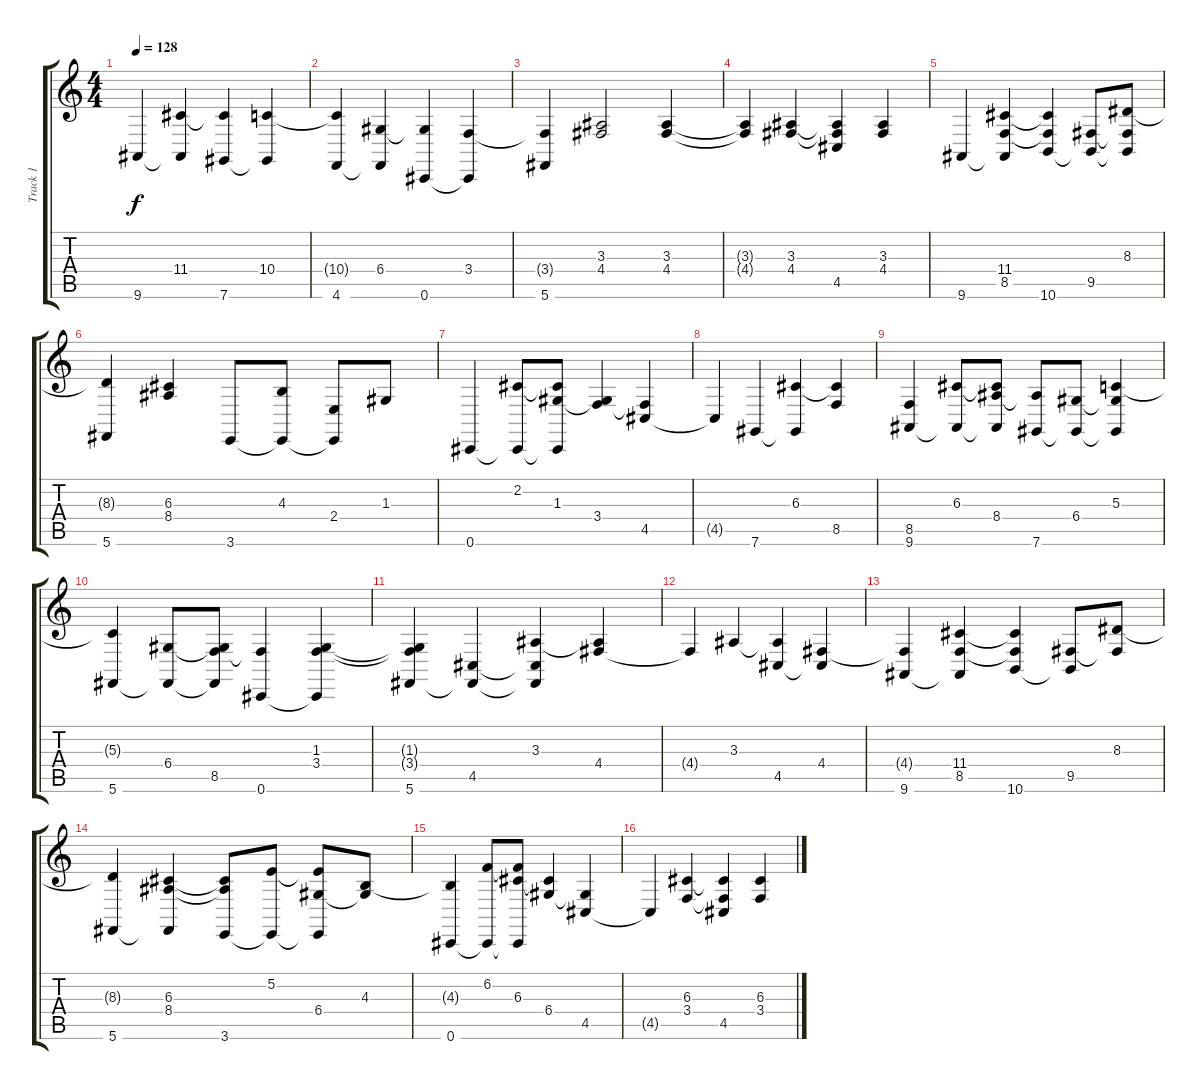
\track ("Track 1" "Track 1") {instrument orchestralharp}
\staff {score tabs}
\tuning (E4 B3 G3 D3 A2 Db2) {hide}
\ts (4 4)
\tempo 128
\clef g2
\ks c
9.6.4{dy f} (11.4 9.6{t}).4 (11.4{t} 7.6).4 (10.4 7.6{t}).4 |
(10.4{t} 4.6).4 (6.4 4.6{t}).4 (6.4{t} 0.6).4 (3.4 0.6{t}).4 |
(3.4{t} 5.6).4 (3.3 4.4).2 (3.3 4.4).4 |
(3.3{t} 4.4{t}).4 (3.3 4.4).4 (3.3{t} 4.4{t} 4.5).4 (3.3 4.4).4 |
9.6.4 (11.4 8.5 9.6{t}).4 (11.4{t} 8.5{t} 10.6).4 (9.5 10.6{t}).8 (8.3 9.5{t} 10.6{t}).8 |
(8.3{t} 5.6).4 (6.3 8.4).4 3.6.8 (4.3 3.6{t}).8 (2.4 3.6{t}).8 1.3.8 |
0.6.4 (2.2 0.6{t}).8 (2.2{t} 1.3 0.6{t}).8 (1.3{t} 3.4).4 (3.4{t} 4.5).4 |
4.5{t}.4 7.6.4 (6.3 7.6{t}).4 (6.3{t} 8.5).4 |
(8.5 9.6).4 (6.3 9.6{t}).8 (6.3{t} 8.4 9.6{t}).8 (8.4{t} 7.6).8 (6.4 7.6{t}).8 (5.3 6.4{t} 7.6{t}).4 |
(5.3{t} 5.6).4 (6.4 5.6{t}).8 (6.4{t} 8.5 5.6{t}).8 (8.5{t} 0.6).4 (1.3 3.4 0.6{t}).4 |
(1.3{t} 3.4{t} 5.6).4 (4.5 5.6{t}).4 (3.3 4.5{t} 5.6{t}).4 (3.3{t} 4.4).4 |
4.4{t}.4 3.3.4 (3.3{t} 4.5).4 (4.4 4.5{t}).4 |
(4.4{t} 9.6).4 (11.4 8.5 9.6{t}).4 (11.4{t} 8.5{t} 10.6).4 (9.5 10.6{t}).8 (8.3 9.5{t}).8 |
(8.3{t} 5.6).4 (6.3 8.4 5.6{t}).4 (6.3{t} 8.4{t} 3.6).8 (5.2 3.6{t}).8 (5.2{t} 6.4 3.6{t}).8 (4.3 6.4{t}).8 |
(4.3{t} 0.6).4 (6.2 0.6{t}).8 (6.2{t} 6.3 0.6{t}).8 (6.3{t} 6.4).4 (6.4{t} 4.5).4 |
4.5{t}.4 (6.3 3.4).4 (6.3{t} 3.4{t} 4.5).4 (6.3 3.4).4
